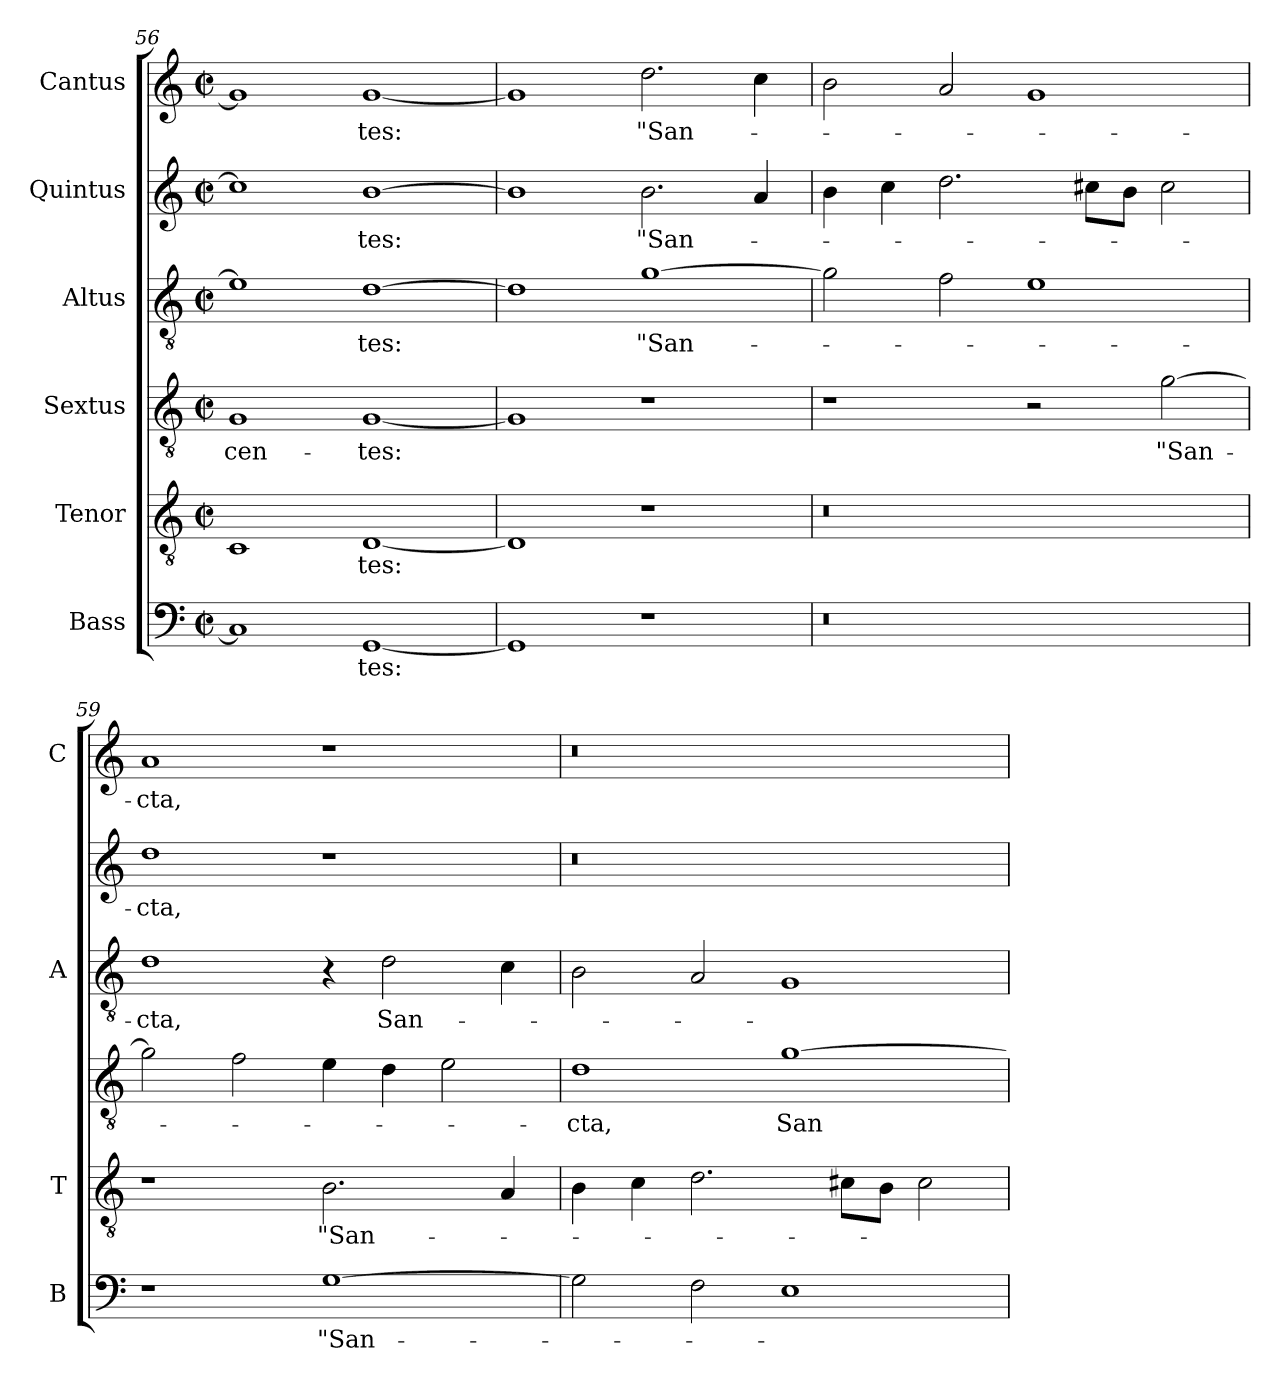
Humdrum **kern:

**kern	**text	**kern	**text	**kern	**text	**kern	**text	**kern	**text	**kern	**text
*part6	*part6	*part5	*part5	*part4	*part4	*part3	*part3	*part2	*part2	*part1	*part1
*staff6	*staff6	*staff5	*staff5	*staff4	*staff4	*staff3	*staff3	*staff2	*staff2	*staff1	*staff1
*I"Bass	*	*I"Tenor	*	*I"Sextus	*	*I"Altus	*	*I"Quintus	*	*I"Cantus	*
*I'B	*	*I'T	*	*	*	*I'A	*	*	*	*I'C	*
*clefF4	*	*clefGv2	*	*clefGv2	*	*clefGv2	*	*clefG2	*	*clefG2	*
*k[]	*	*k[]	*	*k[]	*	*k[]	*	*k[]	*	*k[]	*
*C:	*	*C:	*	*C:	*	*C:	*	*C:	*	*C:	*
*M2/2	*	*M2/2	*	*M2/2	*	*M2/2	*	*M2/2	*	*M2/2	*
*met(c|)	*	*met(c|)	*	*met(c|)	*	*met(c|)	*	*met(c|)	*	*met(c|)	*
=56	=56	=56	=56	=56	=56	=56	=56	=56	=56	=56	=56
1C]	.	1C	.	1G	-cen-	1e]	.	1cc]	.	1g]	.
[1GG	-tes:	[1D	-tes:	[1G	-tes:	[1d	-tes:	[1b	-tes:	[1g	-tes:
=57	=57	=57	=57	=57	=57	=57	=57	=57	=57	=57	=57
1GG]	.	1D]	.	1G]	.	1d]	.	1b]	.	1g]	.
1r	.	1r	.	1r	.	[1g	"San-	2.b\	"San-	2.dd\	"San-
.	.	.	.	.	.	.	.	4a/	.	4cc\	.
!!LO:PB:g=z
=58	=58	=58	=58	=58	=58	=58	=58	=58	=58	=58	=58
0r	.	0r	.	1r	.	2g\]	.	4b\	.	2b\	.
.	.	.	.	.	.	.	.	4cc\	.	.	.
.	.	.	.	.	.	2f\	.	2.dd\	.	2a/	.
.	.	.	.	2r	.	1e	.	.	.	1g	.
.	.	.	.	.	.	.	.	8cc#X\L	.	.	.
.	.	.	.	.	.	.	.	8b\J	.	.	.
.	.	.	.	[2g\	"San-	.	.	2cc#\	.	.	.
=59	=59	=59	=59	=59	=59	=59	=59	=59	=59	=59	=59
1r	.	1r	.	2g\]	.	1d	-cta,	1dd	-cta,	1a	-cta,
.	.	.	.	2f\	.	.	.	.	.	.	.
[1G	"San-	2.B\	"San-	4e\	.	4r	.	1r	.	1r	.
.	.	.	.	4d\	.	2d\	San-	.	.	.	.
.	.	.	.	2e\	.	.	.	.	.	.	.
.	.	4A/	.	.	.	4c\	.	.	.	.	.
=60	=60	=60	=60	=60	=60	=60	=60	=60	=60	=60	=60
2G\]	.	4B\	.	1d	-cta,	2B\	.	0r	.	0r	.
.	.	4c\	.	.	.	.	.	.	.	.	.
2F\	.	2.d\	.	.	.	2A/	.	.	.	.	.
1E	.	.	.	[1g	San-	1G	.	.	.	.	.
.	.	8c#X\L	.	.	.	.	.	.	.	.	.
.	.	8B\J	.	.	.	.	.	.	.	.	.
.	.	2c#\	.	.	.	.	.	.	.	.	.
=	=	=	=	=	=	=	=	=	=	=	=
*-	*-	*-	*-	*-	*-	*-	*-	*-	*-	*-	*-
